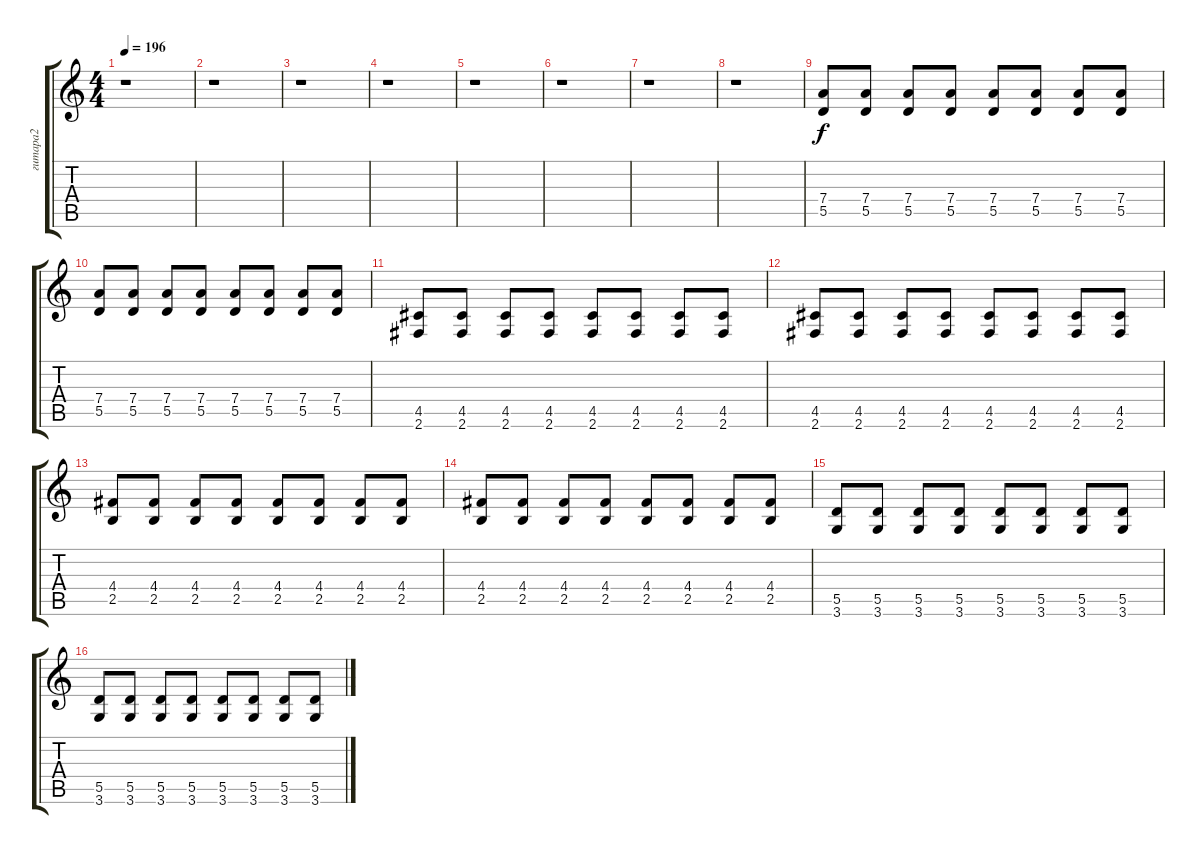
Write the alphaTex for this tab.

\track ("гитара2" "гитара2") {instrument overdrivenguitar}
\staff {score tabs}
\tuning (E4 B3 G3 D3 A2 E2) {hide}
\ts (4 4)
\tempo 196
\clef g2
\ks c
r.1{dy f instrument overdrivenguitar} |
r.1 |
r.1 |
r.1 |
r.1 |
r.1 |
r.1 |
r.1 |
(7.4 5.5).8 (7.4 5.5).8 (7.4 5.5).8 (7.4 5.5).8 (7.4 5.5).8 (7.4 5.5).8 (7.4 5.5).8 (7.4 5.5).8 |
(7.4 5.5).8 (7.4 5.5).8 (7.4 5.5).8 (7.4 5.5).8 (7.4 5.5).8 (7.4 5.5).8 (7.4 5.5).8 (7.4 5.5).8 |
(4.5 2.6).8 (4.5 2.6).8 (4.5 2.6).8 (4.5 2.6).8 (4.5 2.6).8 (4.5 2.6).8 (4.5 2.6).8 (4.5 2.6).8 |
(4.5 2.6).8 (4.5 2.6).8 (4.5 2.6).8 (4.5 2.6).8 (4.5 2.6).8 (4.5 2.6).8 (4.5 2.6).8 (4.5 2.6).8 |
(4.4 2.5).8 (4.4 2.5).8 (4.4 2.5).8 (4.4 2.5).8 (4.4 2.5).8 (4.4 2.5).8 (4.4 2.5).8 (4.4 2.5).8 |
(4.4 2.5).8 (4.4 2.5).8 (4.4 2.5).8 (4.4 2.5).8 (4.4 2.5).8 (4.4 2.5).8 (4.4 2.5).8 (4.4 2.5).8 |
(5.5 3.6).8 (5.5 3.6).8 (5.5 3.6).8 (5.5 3.6).8 (5.5 3.6).8 (5.5 3.6).8 (5.5 3.6).8 (5.5 3.6).8 |
(5.5 3.6).8 (5.5 3.6).8 (5.5 3.6).8 (5.5 3.6).8 (5.5 3.6).8 (5.5 3.6).8 (5.5 3.6).8 (5.5 3.6).8
